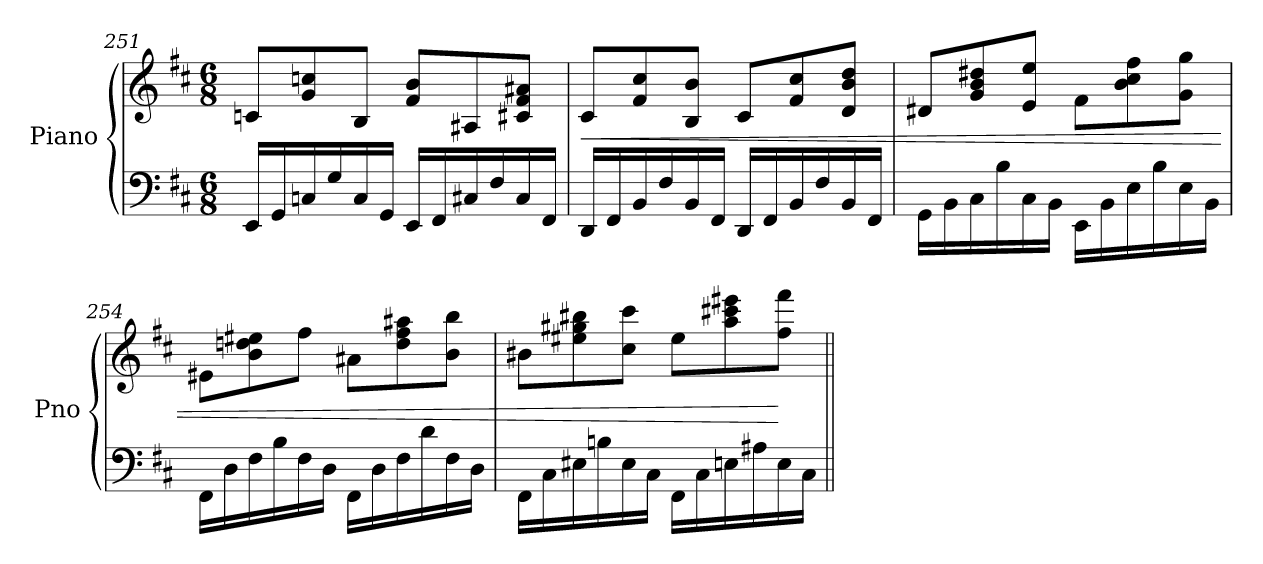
**kern	**kern	**dynam
*part1	*part1	*part1
*staff2	*staff1	*staff1/2
*I"Piano	*	*
*I'Pno	*	*
*clefF4	*clefG2	*
*k[f#c#]	*k[f#c#]	*
*M6/8	*M6/8	*
=251	=251	=251
16EE/LL	8cn/L	.
16GG/	.	.
16Cn/	8g/ 8ccn/	.
16G/	.	.
16C/	8B/J	.
16GG/JJ	.	.
16EE/LL	8f#/ 8b/L	.
16FF#/	.	.
16C#X/	8A#X/	.
16F#/	.	.
16C#/	8c#X/ 8f#/ 8a#X/J	.
16FF#/JJ	.	.
=252	=252	=252
!	!	!LO:HP:b
16DD/LL	8c#/L	<
16FF#/	.	.
16BB/	8f#/ 8cc#/	.
16F#/	.	.
16BB/	8B/ 8b/J	.
16FF#/JJ	.	.
16DD/LL	8c#/L	.
16FF#/	.	.
16BB/	8f#/ 8cc#/	.
16F#/	.	.
16BB/	8d/ 8b/ 8dd/J	.
16FF#/JJ	.	.
!!LO:PB:g=z
=253	=253	=253
16GG\LL	8d#X/L	.
16BB\	.	.
16C#\	8g/ 8b/ 8dd#X/	.
16B\	.	.
16C#\	8e/ 8ee/J	.
16BB\JJ	.	.
16EE\LL	8f#\L	.
16BB\	.	.
16E\	8b\ 8cc#\ 8ff#\	.
16B\	.	.
16E\	8g\ 8gg\J	.
16BB\JJ	.	.
=254	=254	=254
16FF#\LL	8e#X\L	.
16D\	.	.
16F#\	8b\ 8ddn\ 8ee#X\	.
16B\	.	.
16F#\	8ff#\J	.
16D\JJ	.	.
16FF#\LL	8a#X\L	.
16D\	.	.
16F#\	8dd\ 8ff#\ 8aa#X\	.
16d\	.	.
16F#\	8b\ 8bb\J	.
16D\JJ	.	.
=255	=255	=255
16FF#\LL	8b#X\L	.
16C#\	.	.
16E#X\	8ee#X\ 8gg#X\ 8bb#X\	.
16Bn\	.	.
16E#\	8cc#\ 8ccc#\J	.
16C#\JJ	.	.
16FF#\LL	8ee#\L	.
16C#\	.	.
16En\	8aa\ 8ccc#X\ 8eee#X\	.
16A#X\	.	.
16E\	8ff#\ 8fff#\J	[
16C#\JJ	.	.
=||	=||	=||
*-	*-	*-
